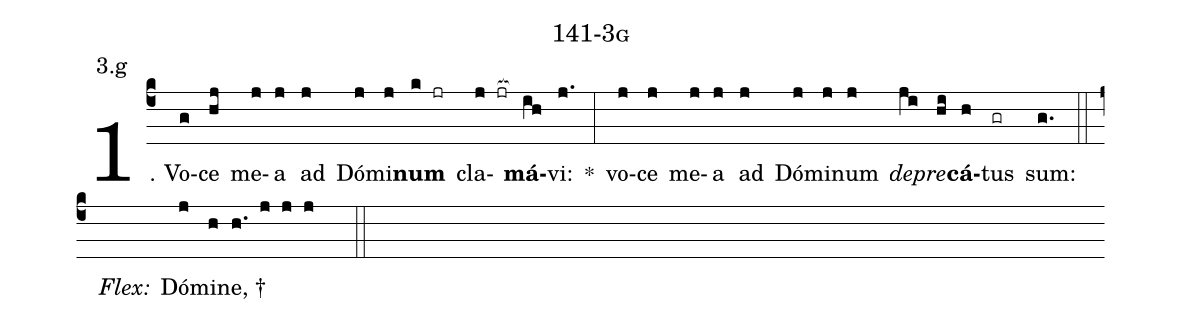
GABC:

name: 141-3g;
annotation: 3.g;
%%
(c4)1. Vo(g)ce(hj) me(j)a(j) ad(j) Dó(j)mi(j)<b>num</b>(k jr) cla(j jr[ocb:1{])<b>má</b>(ih[ocb:0}])vi:(j.) *(:) vo(j)ce(j) me(j)a(j) ad(j) Dó(j)mi(j)num(j) <i>de</i>(ji)<i>pre</i>(hi)<b>cá</b>(h)tus(gr) sum:(g.) (::)
<i>Flex:</i>()  Dó(j)mi(h)ne, †(h. j j j  ::)
